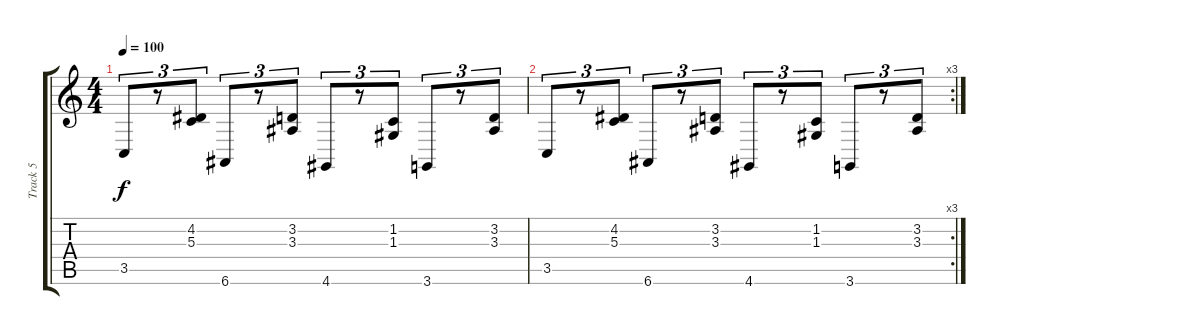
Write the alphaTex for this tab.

\track ("Track 5" "Track 5") {instrument trumpet}
\staff {score tabs}
\tuning (E4 B3 G3 D3 A2 E2) {hide}
\ts (4 4)
\tempo 100
\clef g2
\ks c
3.5.8{tu (3 2) dy f} r.8{tu (3 2)} (4.2 5.3).8{tu (3 2)} 6.6.8{tu (3 2)} r.8{tu (3 2)} (3.2 3.3).8{tu (3 2)} 4.6.8{tu (3 2)} r.8{tu (3 2)} (1.2 1.3).8{tu (3 2)} 3.6.8{tu (3 2)} r.8{tu (3 2)} (3.2 3.3).8{tu (3 2)} |
\rc 3
3.5.8{tu (3 2)} r.8{tu (3 2)} (4.2 5.3).8{tu (3 2)} 6.6.8{tu (3 2)} r.8{tu (3 2)} (3.2 3.3).8{tu (3 2)} 4.6.8{tu (3 2)} r.8{tu (3 2)} (1.2 1.3).8{tu (3 2)} 3.6.8{tu (3 2)} r.8{tu (3 2)} (3.2 3.3).8{tu (3 2)}
